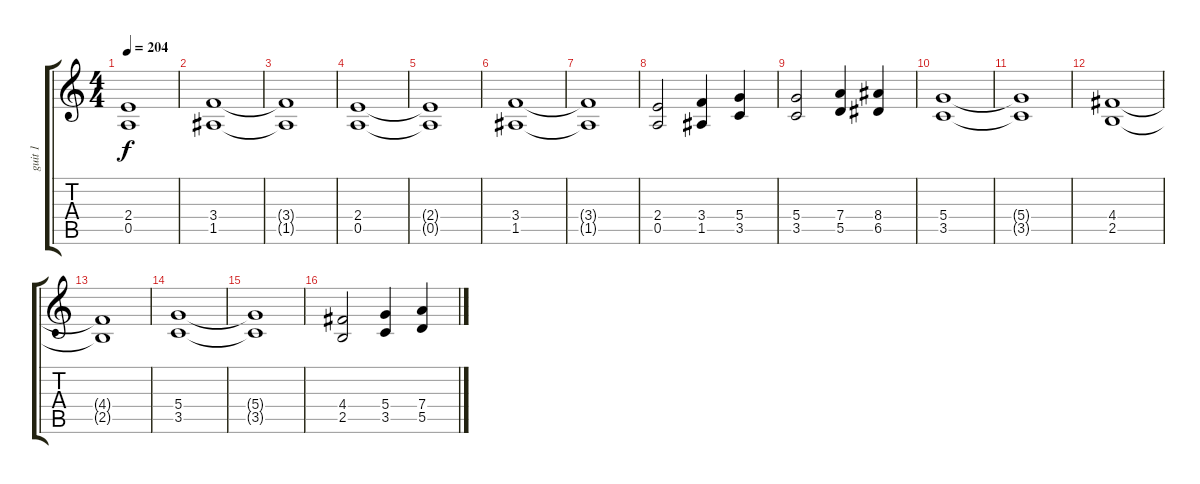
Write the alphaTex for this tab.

\track ("guit 1" "guit 1") {instrument distortionguitar}
\staff {score tabs}
\tuning (E4 B3 G3 D3 A2 E2) {hide}
\ts (4 4)
\tempo 204
\clef g2
\ks c
(2.4{t} 0.5{t}).1{dy f} |
(3.4 1.5).1 |
(3.4{t} 1.5{t}).1 |
(2.4 0.5).1 |
(2.4{t} 0.5{t}).1 |
(3.4 1.5).1 |
(3.4{t} 1.5{t}).1 |
(2.4 0.5).2 (3.4 1.5).4 (5.4 3.5).4 |
(5.4 3.5).2 (7.4 5.5).4 (8.4 6.5).4 |
(5.4 3.5).1 |
(5.4{t} 3.5{t}).1 |
(4.4 2.5).1 |
(4.4{t} 2.5{t}).1 |
(5.4 3.5).1 |
(5.4{t} 3.5{t}).1 |
(4.4 2.5).2 (5.4 3.5).4 (7.4 5.5).4
